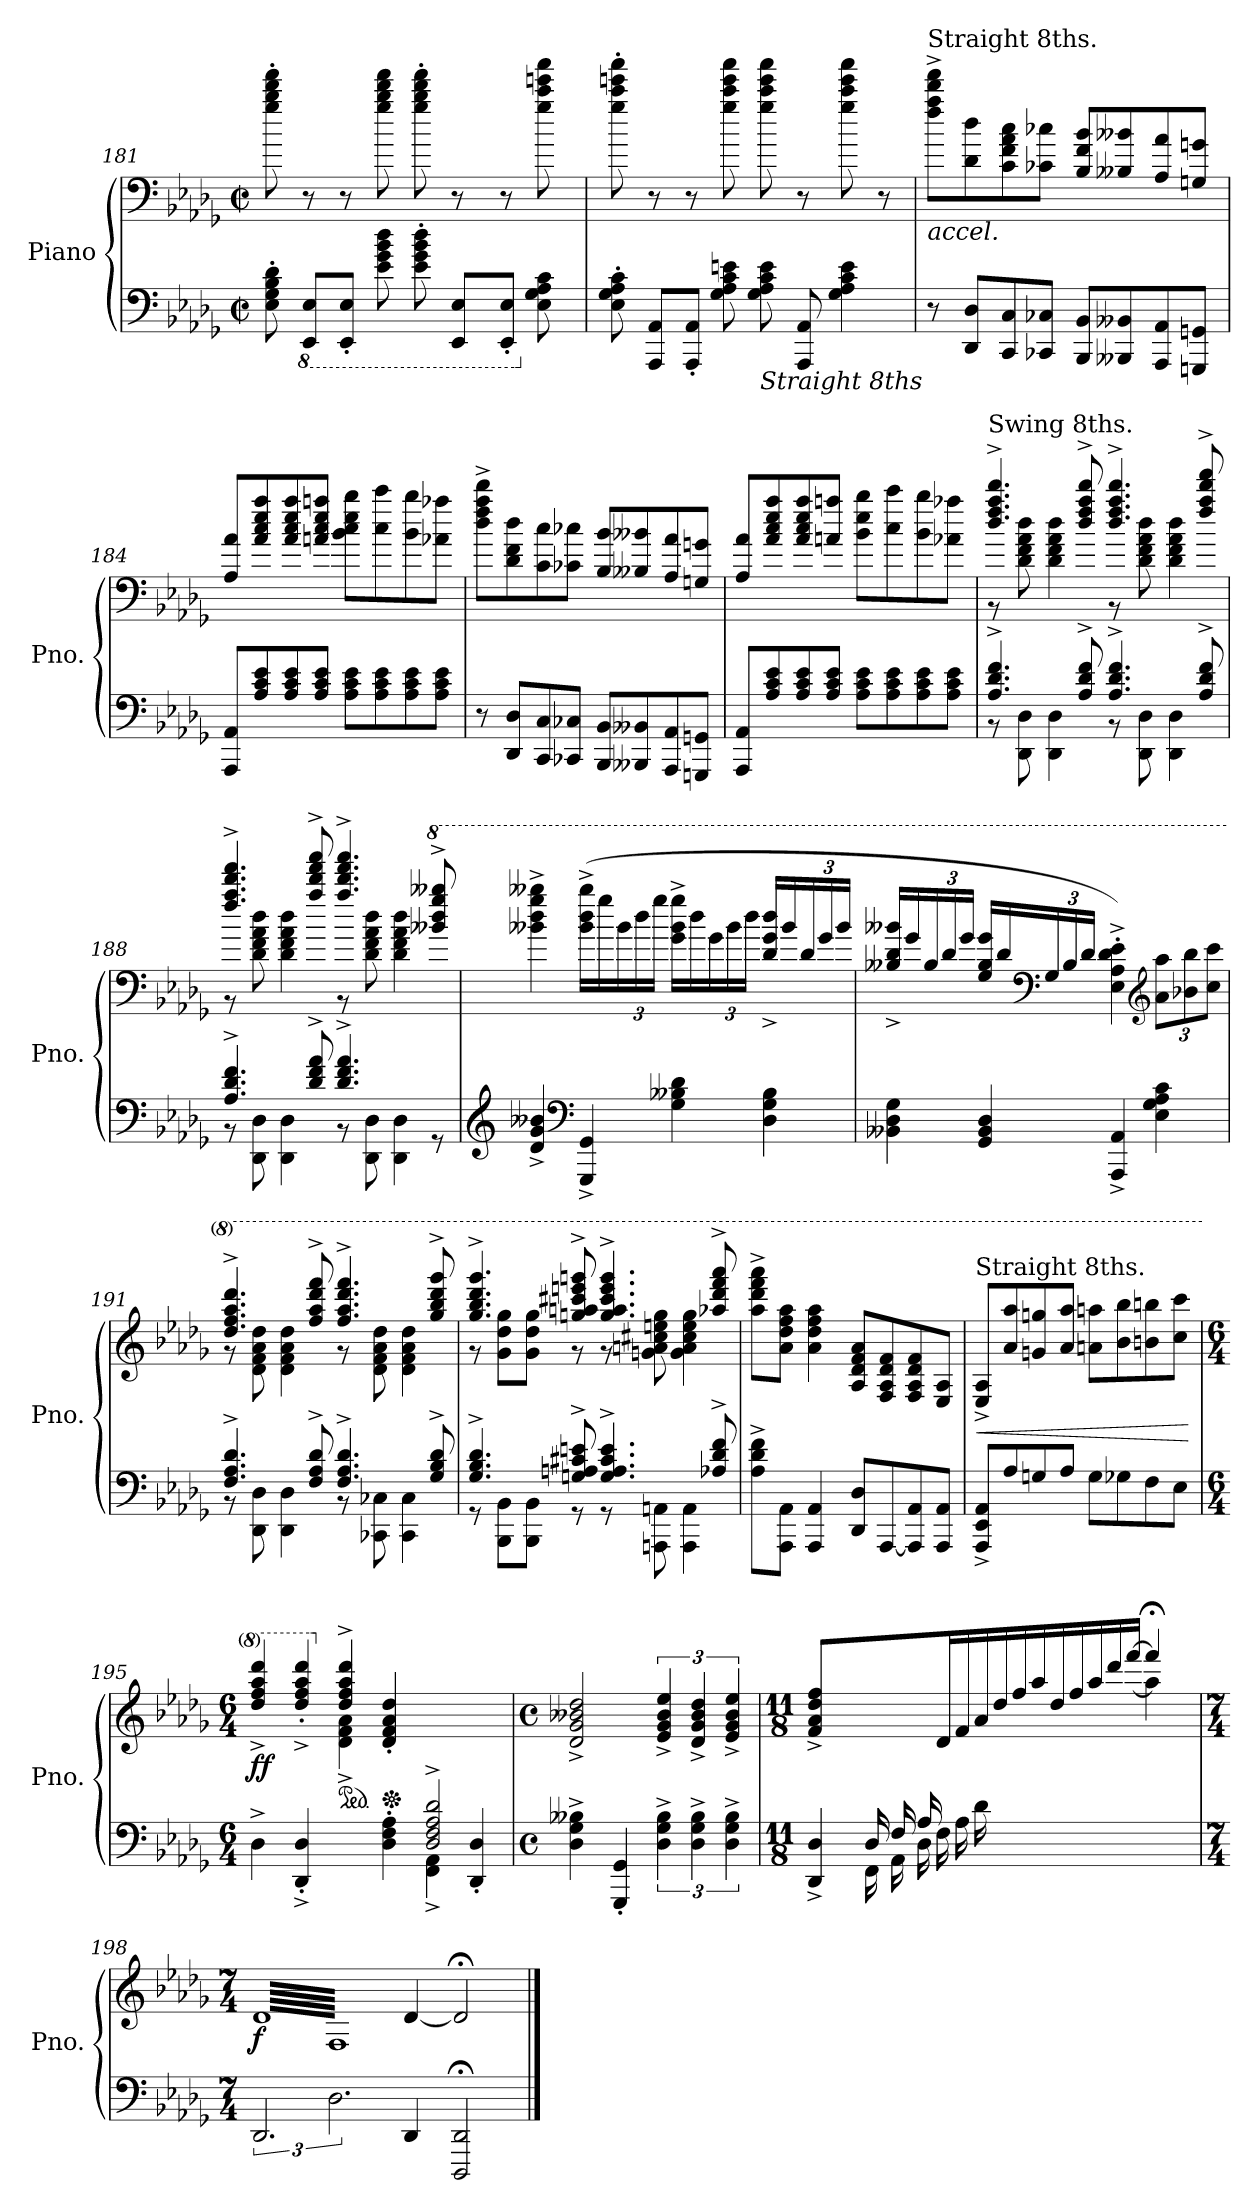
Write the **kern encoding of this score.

**kern	**kern	**dynam
*part1	*part1	*part1
*staff2	*staff1	*staff1/2
*I"Piano	*	*
*I'Pno.	*	*
!!LO:LB:g=z
*clefF4	*clefF4	*
*k[b-e-a-d-g-]	*k[b-e-a-d-g-]	*
*M2/2	*M2/2	*
*met(c|)	*met(c|)	*
*MM110	*MM110	*
=181	=181	=181
*	*^	*
8E-\' 8G-\' 8B-\' 8d-\'	8gg-\' 8bb-\' 8ddd-\' 8fff\'	3%2ryy	.
*8ba	*	*	*
8EEE-/ 8EE-/L	8r	.	.
*	*MM115	*	*
8EEE-/' 8EE-/'J	8r	.	.
8E-\ 8G-\ 8B-\ 8d-\	8gg-\ 8bb-\ 8ddd-\ 8fff\	.	.
8E-\' 8G-\' 8B-\' 8d-\'	8gg-\' 8bb-\' 8ddd-\' 8fff\'	.	.
*8ba	*	*	*
8EEE-/ 8EE-/L	8r	.	.
.	.	6.ryy	.
8EEE-/' 8EE-/'J	8r	.	.
*X8ba	*	*	*
8E-\ 8G-\ 8A-\ 8c\	8gg-\ 8ccc\ 8eeen\ 8aaa-\	.	.
*	*MM117	*	*
.	.	12ryy	.
*	*v	*v	*
=182	=182	=182
8E-\' 8G-\' 8A-\' 8c\'	8gg-\' 8ccc\' 8eeen\' 8aaa-\'	.
8AAA-/ 8AA-/L	8r	.
8AAA-/' 8AA-/'J	8r	.
8G-\ 8A-\ 8c\ 8en\	8gg-\ 8ccc\ 8eee\ 8aaa-\	.
!LO:TX:b:i:t=Straight 8ths	!	!
8G-\ 8A-\ 8c\ 8e\	8gg-\ 8ccc\ 8eee\ 8aaa-\	.
*	*MM115	*
8AAA-/ 8AA-/	8r	.
*	*MM125	*
4G-\ 4A-\ 4c\ 4e\	8gg-\ 8ccc\ 8eee\ 8aaa-\	.
.	8r	.
=183	=183	=183
*	*MM100	*
!	!LO:TX:t=Straight 8ths.	!
!	!LO:TX:b:i:t=accel.	!
8r	8ff\^ 8aa-\^ 8ddd-\^ 8fff\^L	.
*	*MM125	*
8DD-/ 8D-/L	8d-\ 8dd-\	.
8CC/ 8C/	8c\ 8f\ 8a-\ 8cc\	.
*	*MM127	*
8CC-X/ 8C-X/J	8c-X\ 8cc-X\J	.
8BBB-/ 8BB-/L	8B-/ 8f/ 8b-/L	.
*	*MM129	*
8BBB--X/ 8BB--X/	8B--X/ 8b--X/	.
*	*MM135	*
8AAA-/ 8AA-/	8A-/ 8a-/	.
*	*MM130	*
8GGGn/ 8GGn/J	8Gn/ 8gn/J	.
!!LO:LB:g=z
=184	=184	=184
8AAA-/ 8AA-/L	8A-/ 8a-/L	.
*	*MM132	*
8A-/ 8c/ 8e-/	8a-/ 8cc/ 8ee-/ 8aa-/	.
*	*MM136	*
8A-/ 8c/ 8e-/	8a-/ 8cc/ 8ee-/ 8aa-/	.
*	*MM140	*
8A-/ 8c/ 8e-/J	8an/ 8cc/ 8ee-/ 8aan/J	.
*	*MM145	*
8A-\ 8c\ 8e-\L	8b-\ 8cc\ 8ee-\ 8bb-\L	.
*	*MM148	*
8A-\ 8c\ 8e-\	8cc\ 8ccc\	.
8A-\ 8c\ 8e-\	8b-\ 8bb-\	.
*	*MM150	*
8A-\ 8c\ 8e-\J	8a-X\ 8aa-X\J	.
=185	=185	=185
*	*MM145	*
8r	8dd-\^ 8ff\^ 8aa-\^ 8ddd-\^L	.
*	*MM150	*
8DD-/ 8D-/L	8d-\ 8f\ 8dd-\	.
8CC/ 8C/	8c\ 8cc\	.
8CC-X/ 8C-X/J	8c-X\ 8cc-X\J	.
*	*MM155	*
8BBB-/ 8BB-/L	8B-/ 8b-/L	.
8BBB--X/ 8BB--X/	8B--X/ 8b--X/	.
*	*MM158	*
8AAA-/ 8AA-/	8A-/ 8a-/	.
8GGGn/ 8GGn/J	8Gn/ 8gn/J	.
=186	=186	=186
*	*MM154	*
8AAA-/ 8AA-/L	8A-/ 8a-/L	.
8A-/ 8c/ 8e-/	8a-/ 8cc/ 8ee-/ 8aa-/	.
8A-/ 8c/ 8e-/	8a-/ 8cc/ 8ee-/ 8aa-/	.
8A-/ 8c/ 8e-/J	8an/ 8aan/J	.
8A-\ 8c\ 8e-\L	8b-\ 8ee-\ 8bb-\L	.
*	*MM156	*
8A-\ 8c\ 8e-\	8cc\ 8ccc\	.
8A-\ 8c\ 8e-\	8b-\ 8bb-\	.
8A-\ 8c\ 8e-\J	8a-X\ 8aa-X\J	.
!!LO:LB:g=z
=187	=187	=187
*	*MM152	*
*^	*^	*
!	!	!LO:TX:a:t=Swing 8ths.	!	!
4.A-/^ 4.d-/^ 4.f/^	8r	4.dd-/^ 4.ff/^ 4.aa-/^ 4.ddd-/^	8r	.
.	8DD-\ 8D-\	.	8d-\ 8f\ 8a-\ 8dd-\	.
.	4DD-\ 4D-\	.	4d-\ 4f\ 4a-\ 4dd-\	.
*	*	*MM150	*	*
8A-/^ 8d-/^ 8f/^	.	8dd-/^ 8ff/^ 8aa-/^ 8ddd-/^	.	.
4.A-/^ 4.d-/^ 4.f/^	8r	4.dd-/^ 4.ff/^ 4.aa-/^ 4.ddd-/^	8r	.
.	8DD-\ 8D-\	.	8d-\ 8f\ 8a-\ 8dd-\	.
*	*	*MM145	*	*
.	4DD-\ 4D-\	.	4d-\ 4f\ 4a-\ 4dd-\	.
8A-/^ 8d-/^ 8f/^	.	8ff/^ 8aa-/^ 8ddd-/^ 8fff/^	.	.
=188	=188	=188	=188	=188
4.A-/^ 4.d-/^ 4.f/^	8r	4.ff/^ 4.aa-/^ 4.ddd-/^ 4.fff/^	8r	.
.	8DD-\ 8D-\	.	8d-\ 8f\ 8a-\ 8dd-\	.
*	*	*MM142	*	*
.	4DD-\ 4D-\	.	4d-\ 4f\ 4a-\ 4dd-\	.
*	*	*MM140	*	*
8d-/^ 8f/^ 8a-/^	.	8aa-/^ 8ddd-/^ 8fff/^ 8aaa-/^	.	.
4.d-/^ 4.f/^ 4.a-/^	8r	4.aa-/^ 4.ddd-/^ 4.fff/^ 4.aaa-/^	8r	.
*	*	*MM145	*	*
.	8DD-\ 8D-\	.	8d-\ 8f\ 8a-\ 8dd-\	.
*	*	*MM138	*	*
.	4DD-\ 4D-\	.	4d-\ 4f\ 4a-\ 4dd-\	.
*	*	*8va	*	*
*	*	*MM140	*	*
8rGG	.	8bb--X/^ 8ddd-/^ 8ggg-/^ 8bbb--X/^	.	.
*v	*v	*	*	*
*	*v	*v	*
!!LO:PB:g=z
=189	=189	=189
*clefG2	*	*
*	*MM135	*
4d-/^ 4g-/^ 4b--X/^	4bb--X\^ 4ddd-\^ 4ggg-\^ 4bbb--X\^	.
*clefF4	*	*
*	*X8ba	*
4GGG-/^ 4GG-/^	(>16b--\^ 16dd-\^ 16bb--\^LL	.
.	16gg-\	.
*	*Xbrackettup	*
.	24b--\	.
.	24dd-\	.
.	24gg-\JJ	.
4G-\ 4B--X\ 4d-\	16g-\^ 16b--\^ 16gg-\^LL	.
.	16dd-\	.
.	24g-\	.
.	24b--\	.
.	24dd-\JJ	.
4D-\ 4G-\ 4B--\	16d-/^ 16g-/^ 16dd-/^LL	.
.	16b--/	.
.	24d-/	.
.	24g-/	.
.	24b--/JJ	.
=190	=190	=190
4BB--X\ 4D-\ 4G-\	16B--X/^ 16d-/^ 16b--X/^LL	.
.	16g-/	.
.	24B--/	.
.	24d-/	.
.	24g-/JJ	.
*	*MM130	*
4GG-/ 4BB--/ 4D-/	16G-/ 16B--/ 16g-/LL	.
.	16d-/	.
*	*clefF4	*
.	24G-/	.
.	24B--/	.
.	24d-/JJ	.
4AAA-/^ 4AA-/^	4E-\'^ 4A-\'^ 4d-\'^ 4e-\'^)	.
*	*clefG2	*
4E-\ 4G-\ 4A-\ 4c\	12a-\ 12aa-\L	.
.	12b-X\ 12bb-\	.
.	12cc\ 12ccc\J	.
!!LO:LB:g=z
=191	=191	=191
*^	*^	*
4.F/^ 4.A-/^ 4.d-/^	8r	4.dd-/^ 4.ff/^ 4.aa-/^ 4.ddd-/^	8r	.
.	8DD-\ 8D-\	.	8d-\ 8f\ 8a-\ 8dd-\	.
.	4DD-\ 4D-\	.	4d-\ 4f\ 4a-\ 4dd-\	.
8F/^ 8A-/^ 8d-/^	.	8ff/^ 8aa-/^ 8ddd-/^ 8fff/^	.	.
4.F/^ 4.A-/^ 4.d-/^	8r	4.ff/^ 4.aa-/^ 4.ddd-/^ 4.fff/^	8r	.
.	8CC-X\ 8C-X\	.	8d-\ 8f\ 8a-\ 8dd-\	.
.	4CC-\ 4C-\	.	4d-\ 4f\ 4a-\ 4dd-\	.
*	*	*MM128	*	*
8G-/^ 8B-/^ 8d-/^	.	8gg-/^ 8bb-/^ 8ddd-/^ 8ggg-/^	.	.
=192	=192	=192	=192	=192
4.G-/^ 4.B-/^ 4.d-/^	8r	4.gg-/^ 4.bb-/^ 4.ddd-/^ 4.ggg-/^	8r	.
.	8BBB-\ 8BB-\L	.	8g-\ 8dd-\ 8gg-\L	.
.	8BBB-\ 8BB-\J	.	8g-\ 8dd-\ 8gg-\J	.
8Gn/^ 8An/^ 8c#X/^ 8en/^	8r	8ggn/^ 8aan/^ 8ccc#X/^ 8eeen/^ 8gggn/^	8r	.
*	*	*MM126	*	*
4.G/^ 4.A/^ 4.c#/^ 4.e/^	8r	4.gg/^ 4.aa/^ 4.ccc#/^ 4.eee/^ 4.ggg/^	8r	.
.	8AAAn\ 8AAn\	.	8gn\ 8an\ 8cc#X\ 8een\ 8gg\	.
.	4AAA\ 4AA\	.	4g\ 4a\ 4cc#\ 4ee\ 4gg\	.
8A-X/^ 8d-/^ 8f/^	.	8aa-X/^ 8ddd-/^ 8fff/^ 8aaa-/^	.	.
*v	*v	*	*	*
*	*v	*v	*
!!LO:LB:g=z
=193	=193	=193
8A-\^ 8d-\^ 8f\^L	8aa-\^ 8ddd-\^ 8fff\^ 8aaa-\^L	.
8AAA-\ 8AA-\J	8a-\ 8dd-\ 8ff\ 8aa-\J	.
4AAA-/ 4AA-/	4a-\ 4dd-\ 4ff\ 4aa-\	.
8DD-/ 8D-/L	8A-/ 8d-/ 8f/ 8a-/L	.
[8AAA-/	8F/ 8A-/ 8d-/ 8f/	.
8AAA-/] 8AA-/	8F/ 8A-/ 8d-/ 8f/	.
8AAA-/ 8AA-/J	8E-/ 8A-/J	.
=194	=194	=194
!	!LO:TX:a:t=Straight 8ths.	!
!	!	!LO:HP:b
8AAA-/^ 8EE-/^ 8AA-/^L	8E-/^ 8A-/^L	<
8A-/	8a-/ 8aa-/	.
*	*MM130	*
8Gn/	8gn/ 8ggn/	.
*	*MM138	*
8A-/J	8a-/ 8aa-/J	.
*	*MM150	*
8G\L	8an\ 8aan\L	.
*	*MM160	*
8G-X\	8b-\ 8bb-\	.
*	*MM170	*
8F\	8bn\ 8bbn\	.
8E-\J	8cc\ 8ccc\J	.
.	.	[
=195	=195	=195
*M6/4	*M6/4	*
*	*MM150	*
*^	*^	*
!	!	!	!	!LO:DY:b
1ryy	4D-^\	4dd-/^ 4ff/^ 4aa-/^ 4ddd-/^	2ryy	ff
*	*	*8va	*	*
*	*	*MM140	*	*
.	4DD-/'^ 4D-/'^	4ddd-/'^ 4fff/'^ 4aaa-/'^ 4dddd-/'^	.	.
*	*	*X8va	*	*
*	*	*ped	*	*
*	*	*MM130	*	*
.	4ryy	4dd-/^ 4ff/^ 4aa-/^ 4ddd-/^	4d-\^ 4f\^ 4a-\^	.
*	*	*Xped	*	*
.	4D-\' 4F\' 4A-\'	4d-/' 4f/' 4a-/' 4dd-/'	2ryy	.
*	*	*MM120	*	*
2D-/^ 2F/^ 2A-/^ 2d-/^	4FF\^ 4AA-\^	2ryy	.	.
*8ba	*	*	*	*
.	4DDD-/' 4DD-/'	.	4ryy	.
*v	*v	*	*	*
*	*v	*v	*
!!LO:LB:g=z
=196	=196	=196
*M4/4	*M4/4	*
*met(c)	*met(c)	*
*X8va	*	*
4D-\^ 4G-\^ 4B--X\^	2d-/^ 2g-/^ 2b--X/^ 2dd-/^	.
4GGG-/' 4GG-/'	.	.
*	*brackettup	*
6D-\^ 6G-\^ 6B--\^	6e-/^ 6g-/^ 6b--/^ 6ee-/^	.
6D-\^ 6G-\^ 6B--\^	6d-/^ 6g-/^ 6b--/^ 6dd-/^	.
6D-\^ 6G-\^ 6B--\^	6e-/^ 6g-/^ 6b--/^ 6ee-/^	.
=197	=197	=197
*M11/8	*M11/8	*
*^	*	*
*8ba	*	*	*
*	*	*^	*
4ryy	4DDD-/^ 4DD-/^	4f\^ 4a-\^ 4dd-\^ 4ff\^	8ryy	.
*	*	*v	*v	*
*X8va	*	*	*
*	*	*MM200	*
(>16D-/LL	(<16FF\LL	8.ryy	.
16F/	16AA-\	.	.
16A-/	16D-\	.	.
2.ryy	16F\	16d-/	.
.	16A-\	16f/	.
.	16d-\	16a-/	.
*	*	*^	*
.	2.ryy	16dd-/	16f\	.
.	.	16ff/	16a-\	.
.	.	16aa-/	16dd-\	.
*	*	*8va	*	*
*	*	*8va	*	*
.	.	16ddd-/	16ff\	.
.	.	16fff/	16aa-\	.
.	.	16aaa-/	16ddd-\	.
.	.	16dddd-/	16fff\	.
.	.	[16ffff/JJ	[16aaa-\JJ	.
.	.	4ffff;</])	4aaa-\])	.
8.ryy	.	.	.	.
*v	*v	*	*	*
*	*v	*v	*
=198	=198	=198
*M7/4	*M7/4	*
*	*X8ba	*
*	*X8ba	*
*	*MM110	*
!	!	!LO:DY:b
*	*tremolo	*
3.DD-	64d-LLLL	f
.	64F	.
.	64d-	.
.	64F	.
.	64d-	.
.	64F	.
.	64d-	.
.	64F	.
.	64d-	.
.	64F	.
.	64d-	.
.	64F	.
.	64d-	.
.	64F	.
.	64d-	.
.	64F	.
.	64d-	.
.	64F	.
.	64d-	.
.	64F	.
.	64d-	.
.	64F	.
.	64d-	.
.	64F	.
.	64d-	.
.	64F	.
.	64d-	.
.	64F	.
.	64d-	.
.	64F	.
.	64d-	.
.	64F	.
3.D-	64d-	.
.	64F	.
.	64d-	.
.	64F	.
.	64d-	.
.	64F	.
.	64d-	.
.	64F	.
.	64d-	.
.	64F	.
.	64d-	.
.	64F	.
.	64d-	.
.	64F	.
.	64d-	.
.	64F	.
.	64d-	.
.	64F	.
.	64d-	.
.	64F	.
.	64d-	.
.	64F	.
.	64d-	.
.	64F	.
.	64d-	.
.	64F	.
.	64d-	.
.	64F	.
.	64d-	.
.	64F	.
.	64d-	.
.	64FJJJJ	.
*	*Xtremolo	*
4DD-/	[4d-/	.
.	.	.
.	.	.
.	.	.
.	.	.
.	.	.
.	.	.
.	.	.
.	.	.
.	.	.
.	.	.
.	.	.
.	.	.
.	.	.
.	.	.
.	.	.
2DDD-/;< 2DD-/;<	2d-;</]	.
.	.	.
.	.	.
.	.	.
.	.	.
.	.	.
.	.	.
.	.	.
.	.	.
.	.	.
.	.	.
.	.	.
.	.	.
.	.	.
.	.	.
.	.	.
*X8va	*	*
==	==	==
*-	*-	*-
